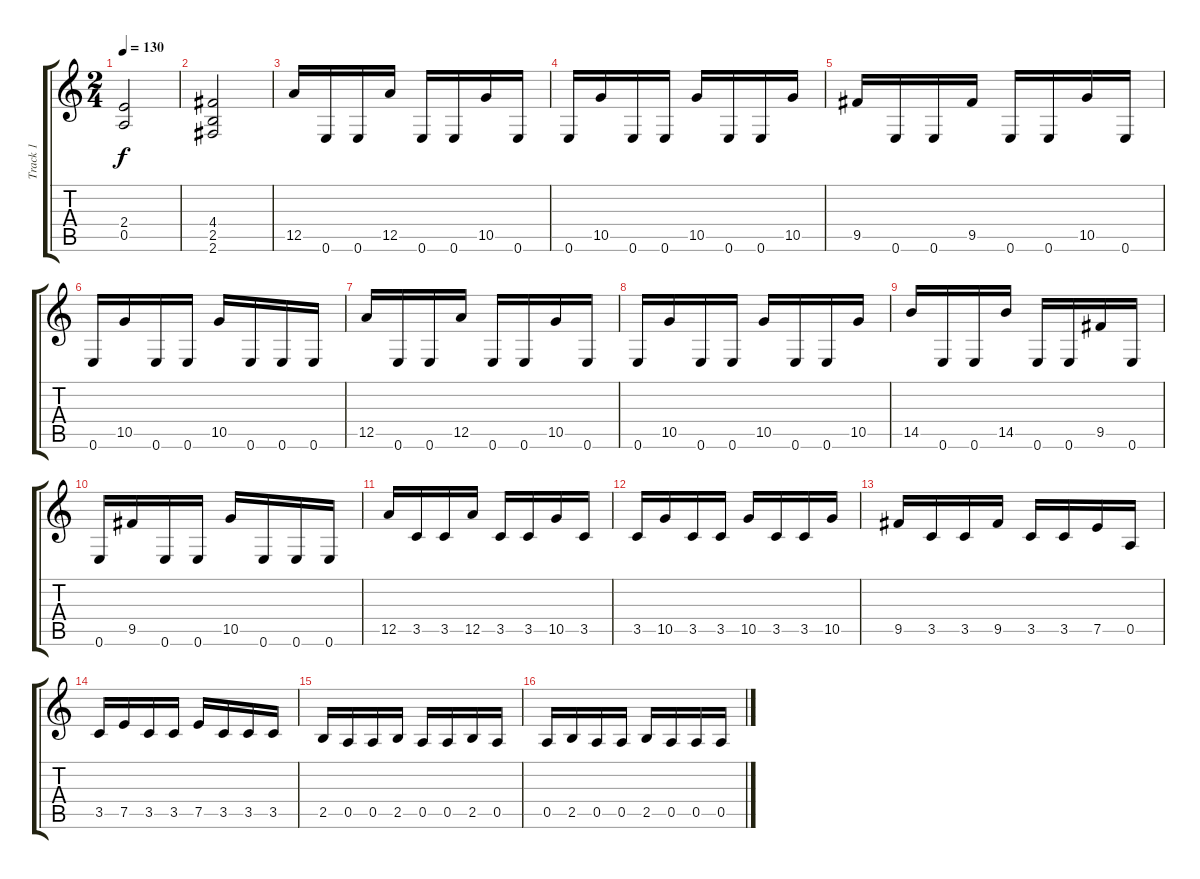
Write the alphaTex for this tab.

\track ("Track 1" "Track 1") {instrument overdrivenguitar}
\staff {score tabs}
\tuning (E4 B3 G3 D3 A2 E2) {hide}
\ts (2 4)
\tempo 130
\clef g2
\ks c
(2.4{t} 0.5{t}).2{dy f} |
(4.4 2.5 2.6).2 |
12.5.16 0.6.16 0.6.16 12.5.16 0.6.16 0.6.16 10.5.16 0.6.16 |
0.6.16 10.5.16 0.6.16 0.6.16 10.5.16 0.6.16 0.6.16 10.5.16 |
9.5.16 0.6.16 0.6.16 9.5.16 0.6.16 0.6.16 10.5.16 0.6.16 |
0.6.16 10.5.16 0.6.16 0.6.16 10.5.16 0.6.16 0.6.16 0.6.16 |
12.5.16 0.6.16 0.6.16 12.5.16 0.6.16 0.6.16 10.5.16 0.6.16 |
0.6.16 10.5.16 0.6.16 0.6.16 10.5.16 0.6.16 0.6.16 10.5.16 |
14.5.16 0.6.16 0.6.16 14.5.16 0.6.16 0.6.16 9.5.16 0.6.16 |
0.6.16 9.5.16 0.6.16 0.6.16 10.5.16 0.6.16 0.6.16 0.6.16 |
12.5.16 3.5.16 3.5.16 12.5.16 3.5.16 3.5.16 10.5.16 3.5.16 |
3.5.16 10.5.16 3.5.16 3.5.16 10.5.16 3.5.16 3.5.16 10.5.16 |
9.5.16 3.5.16 3.5.16 9.5.16 3.5.16 3.5.16 7.5.16 0.5.16 |
3.5.16 7.5.16 3.5.16 3.5.16 7.5.16 3.5.16 3.5.16 3.5.16 |
2.5.16 0.5.16 0.5.16 2.5.16 0.5.16 0.5.16 2.5.16 0.5.16 |
0.5.16 2.5.16 0.5.16 0.5.16 2.5.16 0.5.16 0.5.16 0.5.16
